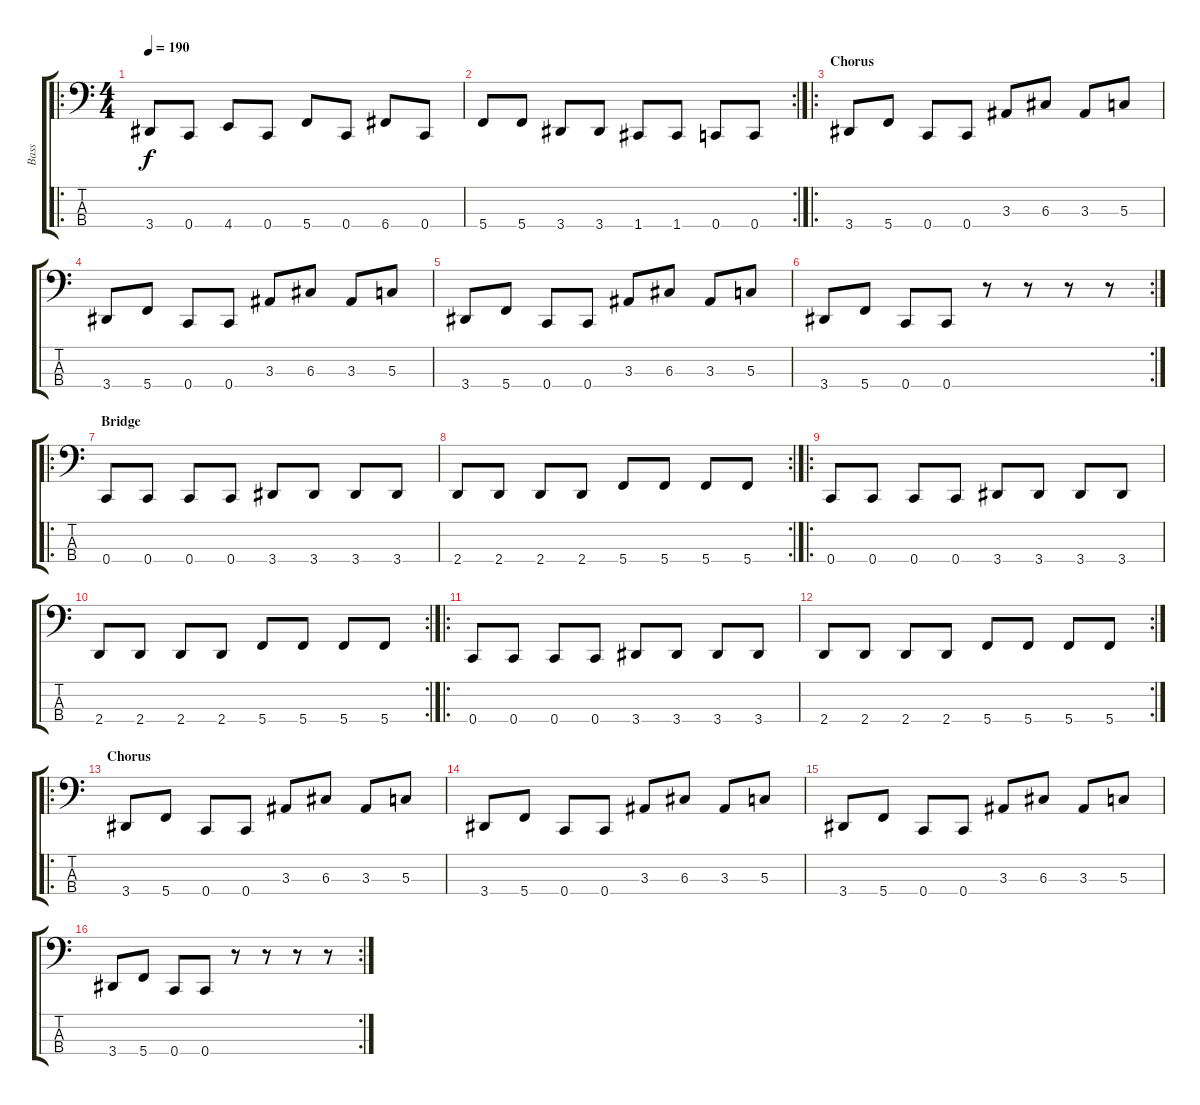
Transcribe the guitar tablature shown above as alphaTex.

\track ("Bass" "Bass") {instrument electricbasspick}
\staff {score tabs}
\tuning (F2 C2 G1 C1) {hide}
\ro
\ts (4 4)
\tempo 190
\clef f4
\ks c
3.4.8{dy f} 0.4.8 4.4.8 0.4.8 5.4.8 0.4.8 6.4.8 0.4.8 |
\rc 2
5.4.8 5.4.8 3.4.8 3.4.8 1.4.8 1.4.8 0.4.8 0.4.8 |
\ro
\section ("" "Chorus")
3.4.8 5.4.8 0.4.8 0.4.8 3.3.8 6.3.8 3.3.8 5.3.8 |
3.4.8 5.4.8 0.4.8 0.4.8 3.3.8 6.3.8 3.3.8 5.3.8 |
3.4.8 5.4.8 0.4.8 0.4.8 3.3.8 6.3.8 3.3.8 5.3.8 |
\rc 2
3.4.8 5.4.8 0.4.8 0.4.8 r.8 r.8 r.8 r.8 |
\ro
\section ("" "Bridge")
0.4.8 0.4.8 0.4.8 0.4.8 3.4.8 3.4.8 3.4.8 3.4.8 |
\rc 2
2.4.8 2.4.8 2.4.8 2.4.8 5.4.8 5.4.8 5.4.8 5.4.8 |
\ro
0.4.8 0.4.8 0.4.8 0.4.8 3.4.8 3.4.8 3.4.8 3.4.8 |
\rc 2
2.4.8 2.4.8 2.4.8 2.4.8 5.4.8 5.4.8 5.4.8 5.4.8 |
\ro
0.4.8 0.4.8 0.4.8 0.4.8 3.4.8 3.4.8 3.4.8 3.4.8 |
\rc 2
2.4.8 2.4.8 2.4.8 2.4.8 5.4.8 5.4.8 5.4.8 5.4.8 |
\ro
\section ("" "Chorus")
3.4.8 5.4.8 0.4.8 0.4.8 3.3.8 6.3.8 3.3.8 5.3.8 |
3.4.8 5.4.8 0.4.8 0.4.8 3.3.8 6.3.8 3.3.8 5.3.8 |
3.4.8 5.4.8 0.4.8 0.4.8 3.3.8 6.3.8 3.3.8 5.3.8 |
\rc 2
3.4.8 5.4.8 0.4.8 0.4.8 r.8 r.8 r.8 r.8
